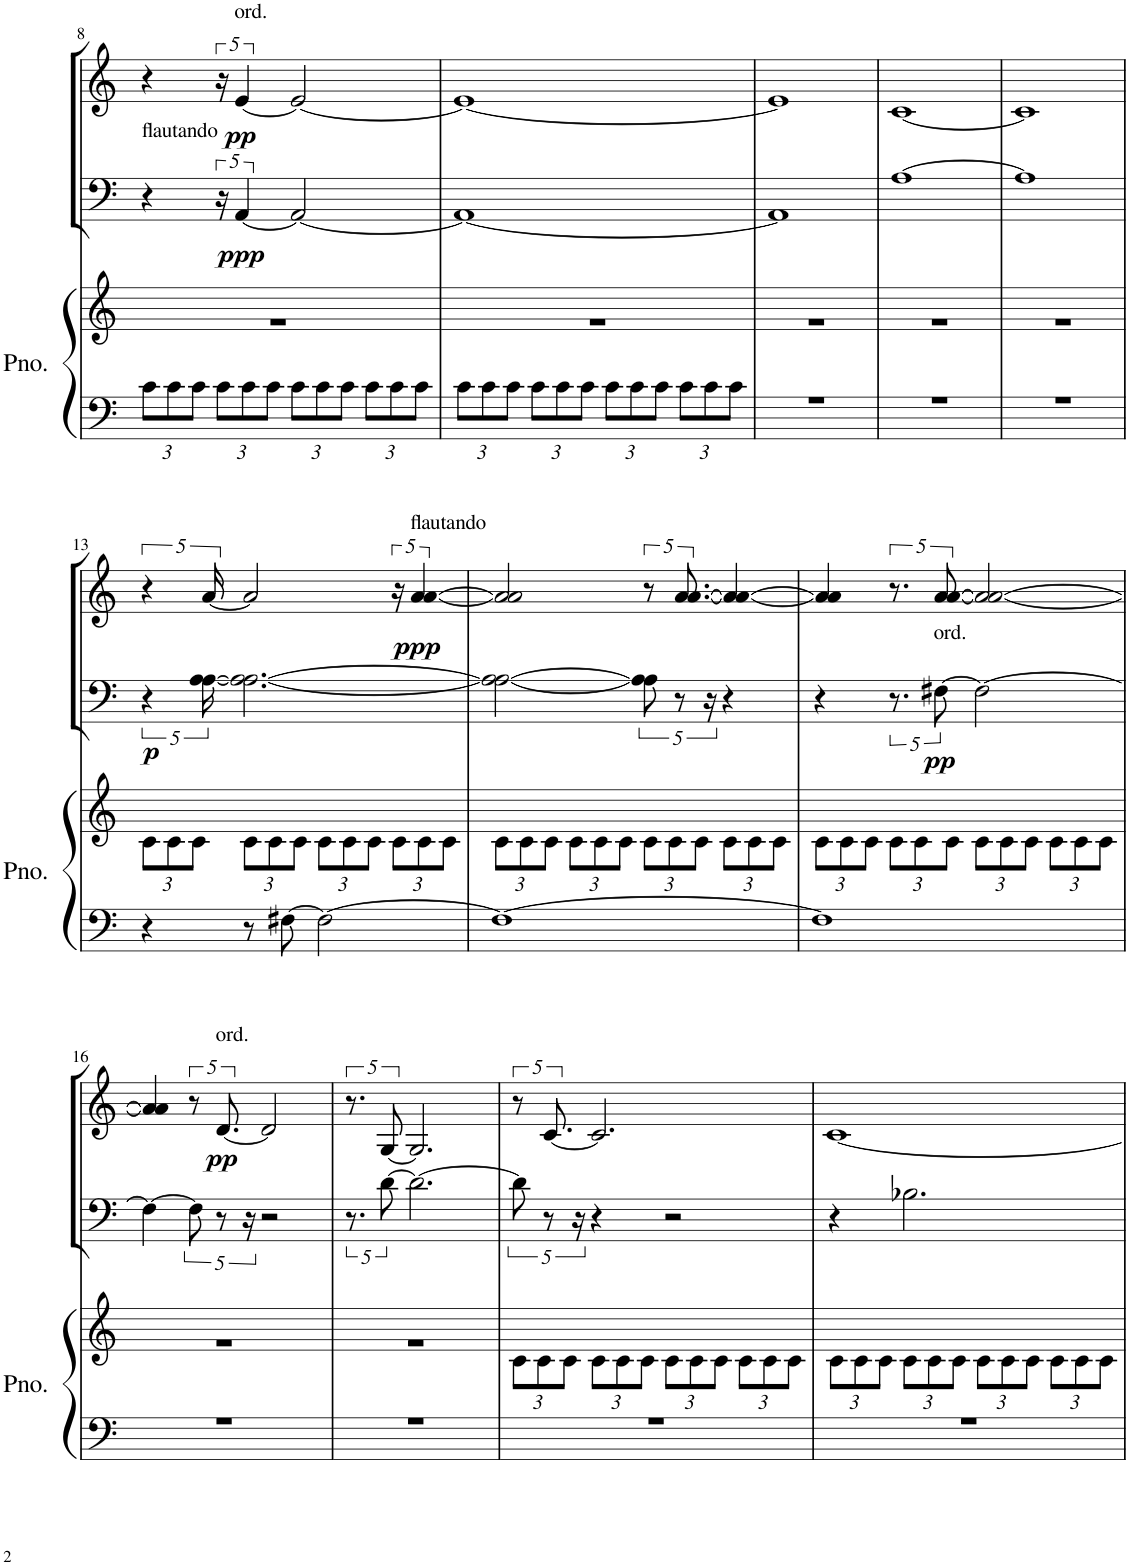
**kern	**kern	**dynam	**kern	**dynam	**kern	**dynam
*part3	*part3	*part3	*part2	*part2	*part1	*part1
*staff4	*staff3	*staff3/4	*staff2	*staff2	*staff1	*staff1
*I"Piano	*	*	*I"Violoncello	*	*I"Violin I	*
*I'Pno.	*	*	*I'Vc	*	*I'Vln	*
!!LO:PB:g=z
*clefF4	*clefG2	*	*clefF4	*	*clefG2	*
*k[]	*k[]	*	*k[]	*	*k[]	*
*M4/4	*M4/4	*	*M4/4	*	*M4/4	*
*Xbrackettup	*	*	*	*	*	*
=8	=8	=8	=8	=8	=8	=8
*	*^	*	*	*	*	*
!	!	!	!	!LO:TX:a:t=flautando	!	!	!
12c\L	1ryy	1r	.	4r	.	4r	.
12c\	.	.	.	.	.	.	.
12c\J	.	.	.	.	.	.	.
12c\L	.	.	.	20r	.	20r	.
!	!	!	!	!	!	!LO:TX:a:t=ord.	!
!	!	!	!	!	!LO:DY:b	!	!LO:DY:b
.	.	.	.	[5AA/	ppp	[5e/	pp
12c\	.	.	.	.	.	.	.
12c\J	.	.	.	.	.	.	.
12c\L	.	.	.	2AA/_	.	2e/_	.
12c\	.	.	.	.	.	.	.
12c\J	.	.	.	.	.	.	.
12c\L	.	.	.	.	.	.	.
12c\	.	.	.	.	.	.	.
12c\J	.	.	.	.	.	.	.
=9	=9	=9	=9	=9	=9	=9	=9
12c\L	1ryy	1r	.	1AA_	.	1e_	.
12c\	.	.	.	.	.	.	.
12c\J	.	.	.	.	.	.	.
12c\L	.	.	.	.	.	.	.
12c\	.	.	.	.	.	.	.
12c\J	.	.	.	.	.	.	.
12c\L	.	.	.	.	.	.	.
12c\	.	.	.	.	.	.	.
12c\J	.	.	.	.	.	.	.
12c\L	.	.	.	.	.	.	.
12c\	.	.	.	.	.	.	.
12c\J	.	.	.	.	.	.	.
=10	=10	=10	=10	=10	=10	=10	=10
*^	*	*	*	*	*	*	*
1ryy	1r	1ryy	1r	.	1AA]	.	1e]	.
=11	=11	=11	=11	=11	=11	=11	=11	=11
1ryy	1r	1ryy	1r	.	[1A	.	[1c	.
=12	=12	=12	=12	=12	=12	=12	=12	=12
1ryy	1r	1ryy	1r	.	1A]	.	1c]	.
*v	*v	*	*	*	*	*	*	*
!!LO:LB:g=z
=13	=13	=13	=13	=13	=13	=13	=13
*	*	*Xbrackettup	*	*	*	*	*
*^	*	*	*	*	*	*	*
!	!	!	!	!LO:DY:a	!	!	!	!
*v	*v	*	*	*	*	*	*	*
4r	1ryy	12c\L	p	5r	.	5r	.
.	.	12c\	.	.	.	.	.
.	.	12c\J	.	.	.	.	.
.	.	.	.	[20A\ [20A\	.	[20a/	.
8r	.	12c\L	.	2.A\_ 2.A\_	.	2a/]	.
.	.	12c\	.	.	.	.	.
[8F#X\	.	.	.	.	.	.	.
.	.	12c\J	.	.	.	.	.
2F#\_	.	12c\L	.	.	.	.	.
.	.	12c\	.	.	.	.	.
.	.	12c\J	.	.	.	.	.
.	.	12c\L	.	.	.	20r	.
!	!	!	!	!	!	!LO:TX:a:t=flautando	!
!	!	!	!	!	!	!	!LO:DY:b
.	.	.	.	.	.	[5a/ [5a/	ppp
.	.	12c\	.	.	.	.	.
.	.	12c\J	.	.	.	.	.
=14	=14	=14	=14	=14	=14	=14	=14
1F#_	1ryy	12c\L	.	2A\_ 2A\_	.	2a/] 2a/]	.
.	.	12c\	.	.	.	.	.
.	.	12c\J	.	.	.	.	.
.	.	12c\L	.	.	.	.	.
.	.	12c\	.	.	.	.	.
.	.	12c\J	.	.	.	.	.
.	.	12c\L	.	10A\] 10A\]	.	10r	.
.	.	12c\	.	.	.	.	.
.	.	.	.	10r	.	[10.a/ [10.a/	.
.	.	12c\J	.	.	.	.	.
.	.	.	.	20r	.	.	.
.	.	12c\L	.	4r	.	4a/_ 4a/_	.
.	.	12c\	.	.	.	.	.
.	.	12c\J	.	.	.	.	.
=15	=15	=15	=15	=15	=15	=15	=15
1F#]	1ryy	12c\L	.	4r	.	4a/] 4a/]	.
.	.	12c\	.	.	.	.	.
.	.	12c\J	.	.	.	.	.
.	.	12c\L	.	10.r	.	10.r	.
.	.	12c\	.	.	.	.	.
!	!	!	!	!LO:TX:a:t=ord.	!	!	!
!	!	!	!	!	!LO:DY:b	!	!
.	.	.	.	[10F#X\	pp	[10a/ [10a/	.
.	.	12c\J	.	.	.	.	.
.	.	12c\L	.	2F#\_	.	2a/_ 2a/_	.
.	.	12c\	.	.	.	.	.
.	.	12c\J	.	.	.	.	.
.	.	12c\L	.	.	.	.	.
.	.	12c\	.	.	.	.	.
.	.	12c\J	.	.	.	.	.
!!LO:LB:g=z
=16	=16	=16	=16	=16	=16	=16	=16
*^	*	*	*	*	*	*	*
1ryy	1r	1ryy	1r	.	4F#\_	.	4a/] 4a/]	.
.	.	.	.	.	10F#\]	.	10r	.
!	!	!	!	!	!	!	!LO:TX:a:t=ord.	!
!	!	!	!	!	!	!	!	!LO:DY:b
.	.	.	.	.	10r	.	[10.d/	pp
.	.	.	.	.	20r	.	.	.
.	.	.	.	.	2r	.	2d/]	.
=17	=17	=17	=17	=17	=17	=17	=17	=17
1ryy	1r	1ryy	1r	.	10.r	.	10.r	.
.	.	.	.	.	[10d\	.	[10G/	.
.	.	.	.	.	2.d\_	.	2.G/]	.
=18	=18	=18	=18	=18	=18	=18	=18	=18
1ryy	1r	1ryy	12c\L	.	10d\]	.	10r	.
.	.	.	12c\	.	.	.	.	.
.	.	.	.	.	10r	.	[10.c/	.
.	.	.	12c\J	.	.	.	.	.
.	.	.	.	.	20r	.	.	.
.	.	.	12c\L	.	4r	.	2.c/]	.
.	.	.	12c\	.	.	.	.	.
.	.	.	12c\J	.	.	.	.	.
.	.	.	12c\L	.	2r	.	.	.
.	.	.	12c\	.	.	.	.	.
.	.	.	12c\J	.	.	.	.	.
.	.	.	12c\L	.	.	.	.	.
.	.	.	12c\	.	.	.	.	.
.	.	.	12c\J	.	.	.	.	.
=19	=19	=19	=19	=19	=19	=19	=19	=19
1ryy	1r	1ryy	12c\L	.	4r	.	[1c	.
.	.	.	12c\	.	.	.	.	.
.	.	.	12c\J	.	.	.	.	.
.	.	.	12c\L	.	2.B-X\	.	.	.
.	.	.	12c\	.	.	.	.	.
.	.	.	12c\J	.	.	.	.	.
.	.	.	12c\L	.	.	.	.	.
.	.	.	12c\	.	.	.	.	.
.	.	.	12c\J	.	.	.	.	.
.	.	.	12c\L	.	.	.	.	.
.	.	.	12c\	.	.	.	.	.
.	.	.	12c\J	.	.	.	.	.
*v	*v	*	*	*	*	*	*	*
*	*v	*v	*	*	*	*	*
=	=	=	=	=	=	=
*-	*-	*-	*-	*-	*-	*-
